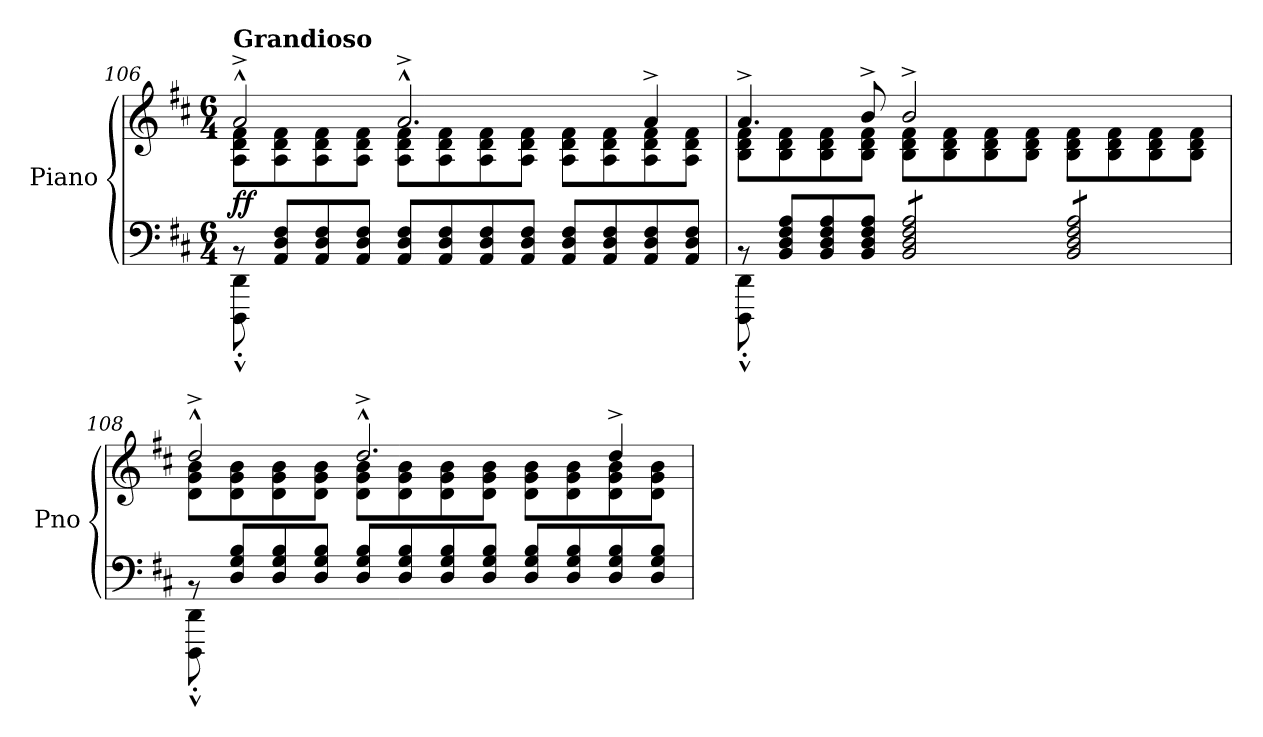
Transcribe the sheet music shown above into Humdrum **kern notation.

**kern	**kern	**dynam
*part1	*part1	*part1
*staff2	*staff1	*staff1/2
*I"Piano	*	*
*I'Pno	*	*
!!LO:PB:g=z
*clefF4	*clefG2	*
*k[f#c#]	*k[f#c#]	*
*M6/4	*M6/4	*
=106	=106	=106
*^	*^	*
!	!	!LO:TX:a:B:t=Grandioso	!	!
!	!	!	!	!LO:DY:b
8rBB	8DDD\'^^ 8DD\'^^	2a^^^/	8A\ 8d\ 8f#\L	ff
8AA/ 8D/ 8F#/L	1ryy	.	8A\ 8d\ 8f#\	.
8AA/ 8D/ 8F#/	.	.	8A\ 8d\ 8f#\	.
8AA/ 8D/ 8F#/J	.	.	8A\ 8d\ 8f#\J	.
8AA/ 8D/ 8F#/L	.	2.a^^^/	8A\ 8d\ 8f#\L	.
8AA/ 8D/ 8F#/	.	.	8A\ 8d\ 8f#\	.
8AA/ 8D/ 8F#/	.	.	8A\ 8d\ 8f#\	.
8AA/ 8D/ 8F#/J	.	.	8A\ 8d\ 8f#\J	.
8AA/ 8D/ 8F#/L	.	.	8A\ 8d\ 8f#\L	.
8AA/ 8D/ 8F#/	4.ryy	.	8A\ 8d\ 8f#\	.
8AA/ 8D/ 8F#/	.	4a^/	8A\ 8d\ 8f#\	.
8AA/ 8D/ 8F#/J	.	.	8A\ 8d\ 8f#\J	.
=107	=107	=107	=107	=107
8rBB	8DDD\'^^ 8DD\'^^	4.a^/	8B\ 8d\ 8f#\L	.
8BB/ 8D/ 8F#/ 8A/L	1ryy	.	8B\ 8d\ 8f#\	.
8BB/ 8D/ 8F#/ 8A/	.	.	8B\ 8d\ 8f#\	.
8BB/ 8D/ 8F#/ 8A/J	.	8b^/	8B\ 8d\ 8f#\J	.
*tremolo	*	*	*	*
*	*	*tremolo	*	*
8BB/ 8D/ 8F#/ 8A/L	.	2b^/	8B\ 8d\ 8f#\L	.
8BB/ 8D/ 8F#/ 8A/	.	.	8B\ 8d\ 8f#\	.
8BB/ 8D/ 8F#/ 8A/	.	.	8B\ 8d\ 8f#\	.
8BB/ 8D/ 8F#/ 8A/J	.	.	8B\ 8d\ 8f#\J	.
8BB/ 8D/ 8F#/ 8A/L	.	2ryy	8B\ 8d\ 8f#\L	.
8BB/ 8D/ 8F#/ 8A/	4.ryy	.	8B\ 8d\ 8f#\	.
8BB/ 8D/ 8F#/ 8A/	.	.	8B\ 8d\ 8f#\	.
8BB/ 8D/ 8F#/ 8A/J	.	.	8B\ 8d\ 8f#\J	.
*	*	*Xtremolo	*	*
*Xtremolo	*	*	*	*
=108	=108	=108	=108	=108
8rBB	8DDD\'^^ 8DD\'^^	2dd^^^/	8d\ 8g\ 8b\L	.
8D/ 8G/ 8B/L	1ryy	.	8d\ 8g\ 8b\	.
8D/ 8G/ 8B/	.	.	8d\ 8g\ 8b\	.
8D/ 8G/ 8B/J	.	.	8d\ 8g\ 8b\J	.
8D/ 8G/ 8B/L	.	2.dd^^^/	8d\ 8g\ 8b\L	.
8D/ 8G/ 8B/	.	.	8d\ 8g\ 8b\	.
8D/ 8G/ 8B/	.	.	8d\ 8g\ 8b\	.
8D/ 8G/ 8B/J	.	.	8d\ 8g\ 8b\J	.
8D/ 8G/ 8B/L	.	.	8d\ 8g\ 8b\L	.
8D/ 8G/ 8B/	4.ryy	.	8d\ 8g\ 8b\	.
8D/ 8G/ 8B/	.	4dd^/	8d\ 8g\ 8b\	.
8D/ 8G/ 8B/J	.	.	8d\ 8g\ 8b\J	.
*v	*v	*	*	*
*	*v	*v	*
=	=	=
*-	*-	*-
